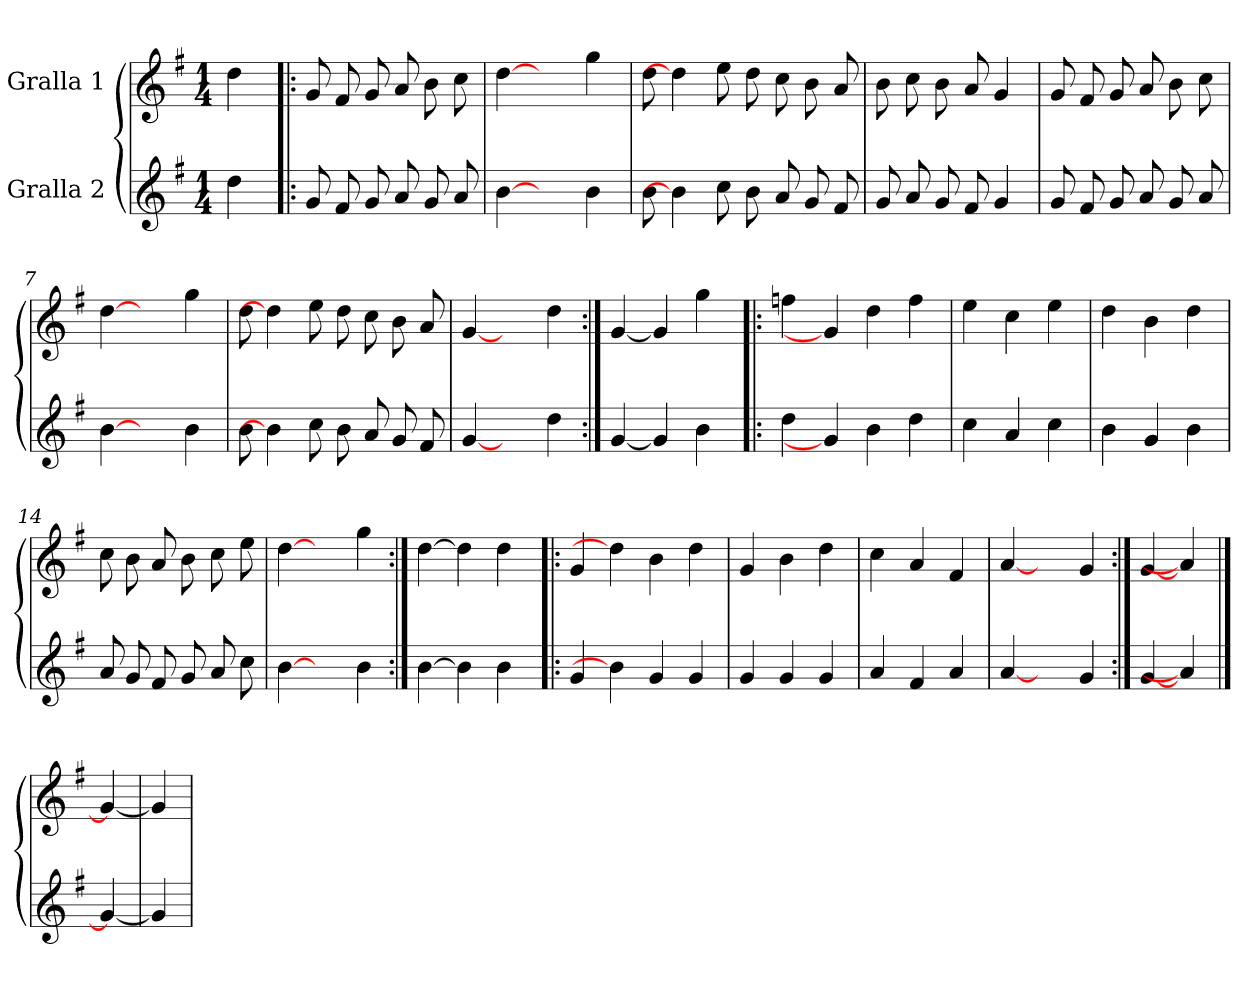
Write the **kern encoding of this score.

**kern	**kern
*part2	*part1
*staff2	*staff1
*I"Gralla 2	*I"Gralla 1
*clefG2	*clefG2
*k[f#]	*k[f#]
*M1/4	*M1/4
=1	=1
4dd	4dd
=2!|:	=2!|:
8g	8g
8f#	8f#
8g	8g
8a	8a
8g	8b
8a	8cc
=3	=3
[4b	[4dd
4ryy	4ryy
4b	4gg
=4	=4
8b	8dd
4b]	4dd]
8cc	8ee
8b	8dd
8a	8cc
8g	8b
8f#	8a
=5	=5
8g	8b
8a	8cc
8g	8b
8f#	8a
4g	4g
=6	=6
8g	8g
8f#	8f#
8g	8g
8a	8a
8g	8b
8a	8cc
=7	=7
[4b	[4dd
4ryy	4ryy
4b	4gg
=8	=8
8b	8dd
4b]	4dd]
8cc	8ee
8b	8dd
8a	8cc
8g	8b
8f#	8a
=9	=9
[4g	[4g
4ryy	4ryy
4dd	4dd
=10:|!	=10:|!
[4g	[4g
4g]	4g]
4b	4gg
=11!|:	=11!|:
4dd	4ff
4g]	4g]
4b	4dd
4dd	4ff
=12	=12
4cc	4ee
4a	4cc
4cc	4ee
=13	=13
4b	4dd
4g	4b
4b	4dd
=14	=14
8a	8cc
8g	8b
8f#	8a
8g	8b
8a	8cc
8cc	8ee
=15	=15
[4b	[4dd
4ryy	4ryy
4b	4gg
=16:|!	=16:|!
[4b	[4dd
4b]	4dd]
4b	4dd
=17!|:	=17!|:
4g	4g
4b]	4dd]
4g	4b
4g	4dd
=18	=18
4g	4g
4g	4b
4g	4dd
=19	=19
4a	4cc
4f#	4a
4a	4f#
=20	=20
[4a	[4a
4ryy	4ryy
4g	4g
=21:|!	=21:|!
[4g	[4g
4a]	4a]
==22	==22
4g_	4g_
=23	=23
4g]	4g]
=	=
*-	*-
